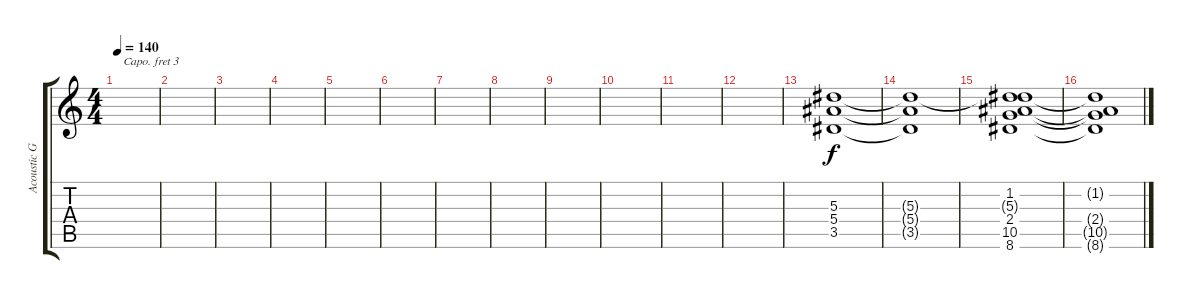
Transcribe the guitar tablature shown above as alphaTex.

\track ("Acoustic Guitar" "Acoustic G") {instrument acousticguitarnylon}
\staff {score tabs}
\capo 3
\tuning (E4 B3 G3 D3 A2 E2) {hide}
\ts (4 4)
\tempo 140
\clef g2
\ks c
|
|
|
|
|
|
|
|
|
|
|
|
(5.3 5.4 3.5).1 |
(5.3{t} 5.4{t} 3.5{t}).1 |
(1.2 5.3{t} 2.4 10.5 8.6).1 |
(1.2{t} 2.4{t} 10.5{t} 8.6{t}).1
